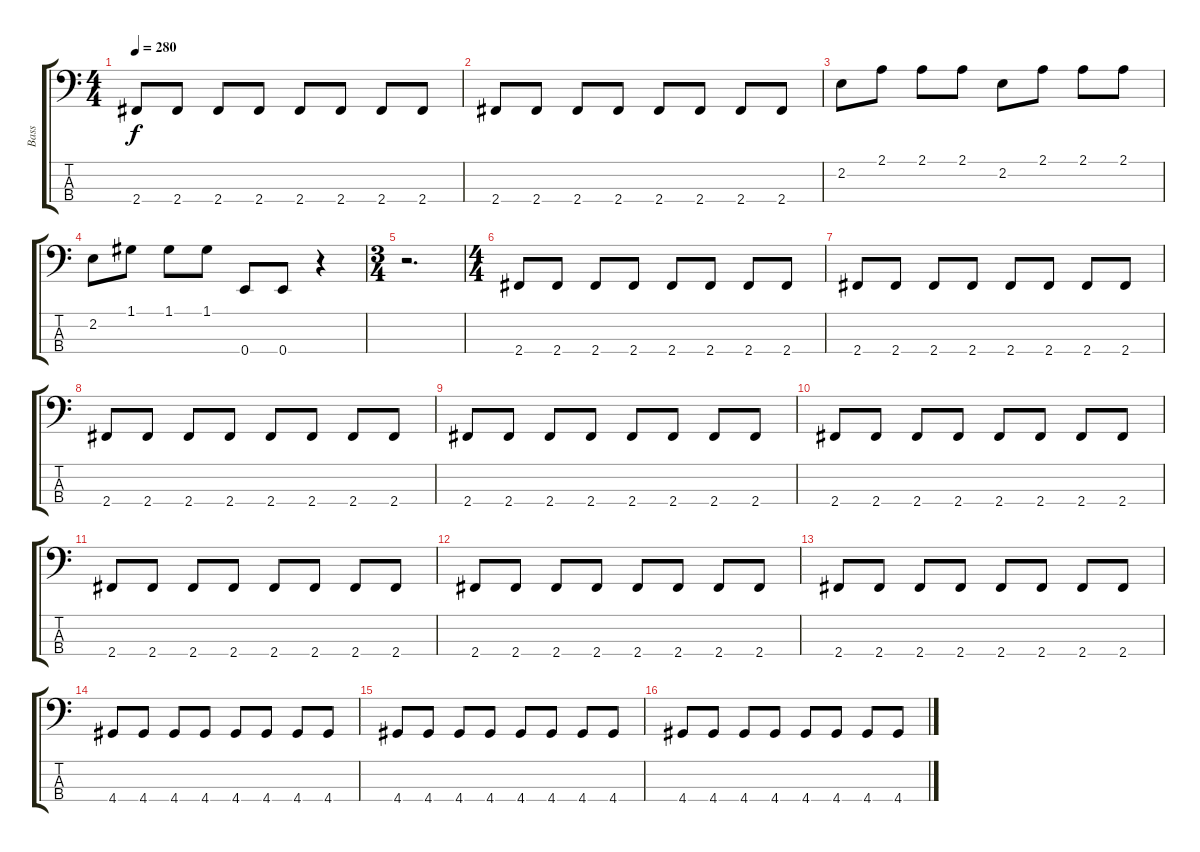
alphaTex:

\track ("Bass" "Bass") {instrument electricbassfinger}
\staff {score tabs}
\tuning (G2 D2 A1 E1) {hide}
\ts (4 4)
\tempo 280
\clef f4
\ks c
2.4.8{dy f} 2.4.8 2.4.8 2.4.8 2.4.8 2.4.8 2.4.8 2.4.8 |
2.4.8 2.4.8 2.4.8 2.4.8 2.4.8 2.4.8 2.4.8 2.4.8 |
2.2.8 2.1.8 2.1.8 2.1.8 2.2.8 2.1.8 2.1.8 2.1.8 |
2.2.8 1.1.8 1.1.8 1.1.8 0.4.8 0.4.8 r.4 |
\ts (3 4)
r.2{d} |
\ts (4 4)
2.4.8 2.4.8 2.4.8 2.4.8 2.4.8 2.4.8 2.4.8 2.4.8 |
2.4.8 2.4.8 2.4.8 2.4.8 2.4.8 2.4.8 2.4.8 2.4.8 |
2.4.8 2.4.8 2.4.8 2.4.8 2.4.8 2.4.8 2.4.8 2.4.8 |
2.4.8 2.4.8 2.4.8 2.4.8 2.4.8 2.4.8 2.4.8 2.4.8 |
2.4.8 2.4.8 2.4.8 2.4.8 2.4.8 2.4.8 2.4.8 2.4.8 |
2.4.8 2.4.8 2.4.8 2.4.8 2.4.8 2.4.8 2.4.8 2.4.8 |
2.4.8 2.4.8 2.4.8 2.4.8 2.4.8 2.4.8 2.4.8 2.4.8 |
2.4.8 2.4.8 2.4.8 2.4.8 2.4.8 2.4.8 2.4.8 2.4.8 |
4.4.8 4.4.8 4.4.8 4.4.8 4.4.8 4.4.8 4.4.8 4.4.8 |
4.4.8 4.4.8 4.4.8 4.4.8 4.4.8 4.4.8 4.4.8 4.4.8 |
4.4.8 4.4.8 4.4.8 4.4.8 4.4.8 4.4.8 4.4.8 4.4.8
